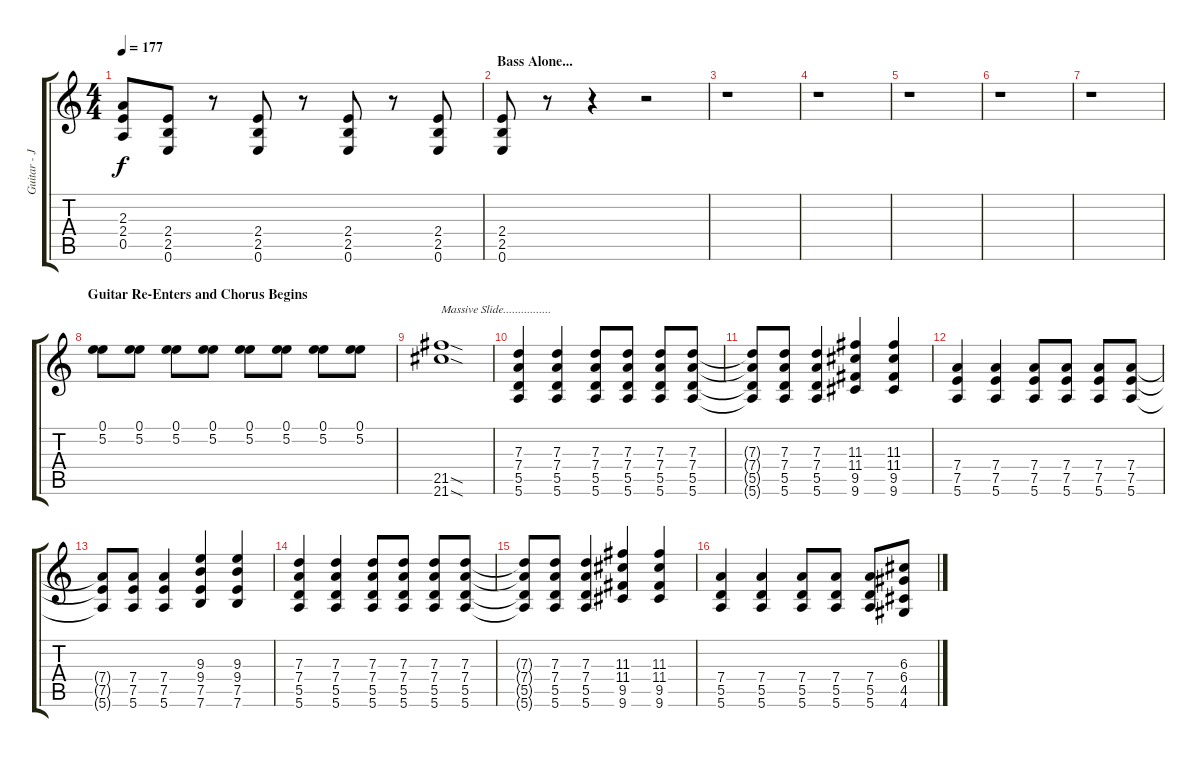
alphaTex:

\track ("Guitar - Justyn Pilbrow" "Guitar - J") {instrument distortionguitar}
\staff {score tabs}
\tuning (E4 B3 G3 D3 A2 E2) {hide}
\ts (4 4)
\tempo 177
\clef g2
\ks c
(2.3 2.4 0.5).8{dy f} (2.4 2.5 0.6).8 r.8 (2.4 2.5 0.6).8 r.8 (2.4 2.5 0.6).8 r.8 (2.4 2.5 0.6).8 |
\section ("" "Bass Alone...")
(2.4 2.5 0.6).8 r.8 r.4 r.2 |
r.1 |
r.1 |
r.1 |
r.1 |
r.1 |
\section ("" "Guitar Re-Enters and Chorus Begins")
(0.1 5.2).8 (0.1 5.2).8 (0.1 5.2).8 (0.1 5.2).8 (0.1 5.2).8 (0.1 5.2).8 (0.1 5.2).8 (0.1 5.2).8 |
(21.5{sod} 21.6{sod}).1{txt "Massive Slide................"} |
(7.3 7.4 5.5 5.6).4 (7.3 7.4 5.5 5.6).4 (7.3 7.4 5.5 5.6).8 (7.3 7.4 5.5 5.6).8 (7.3 7.4 5.5 5.6).8 (7.3 7.4 5.5 5.6).8 |
(7.3{t} 7.4{t} 5.5{t} 5.6{t}).8 (7.3 7.4 5.5 5.6).8 (7.3 7.4 5.5 5.6).4 (11.3 11.4 9.5 9.6).4 (11.3 11.4 9.5 9.6).4 |
(7.4 7.5 5.6).4 (7.4 7.5 5.6).4 (7.4 7.5 5.6).8 (7.4 7.5 5.6).8 (7.4 7.5 5.6).8 (7.4 7.5 5.6).8 |
(7.4{t} 7.5{t} 5.6{t}).8 (7.4 7.5 5.6).8 (7.4 7.5 5.6).4 (9.3 9.4 7.5 7.6).4 (9.3 9.4 7.5 7.6).4 |
(7.3 7.4 5.5 5.6).4 (7.3 7.4 5.5 5.6).4 (7.3 7.4 5.5 5.6).8 (7.3 7.4 5.5 5.6).8 (7.3 7.4 5.5 5.6).8 (7.3 7.4 5.5 5.6).8 |
(7.3{t} 7.4{t} 5.5{t} 5.6{t}).8 (7.3 7.4 5.5 5.6).8 (7.3 7.4 5.5 5.6).4 (11.3 11.4 9.5 9.6).4 (11.3 11.4 9.5 9.6).4 |
(7.4 5.5 5.6).4 (7.4 5.5 5.6).4 (7.4 5.5 5.6).8 (7.4 5.5 5.6).8 (7.4 5.5 5.6).8 (6.3 6.4 4.5 4.6).8
